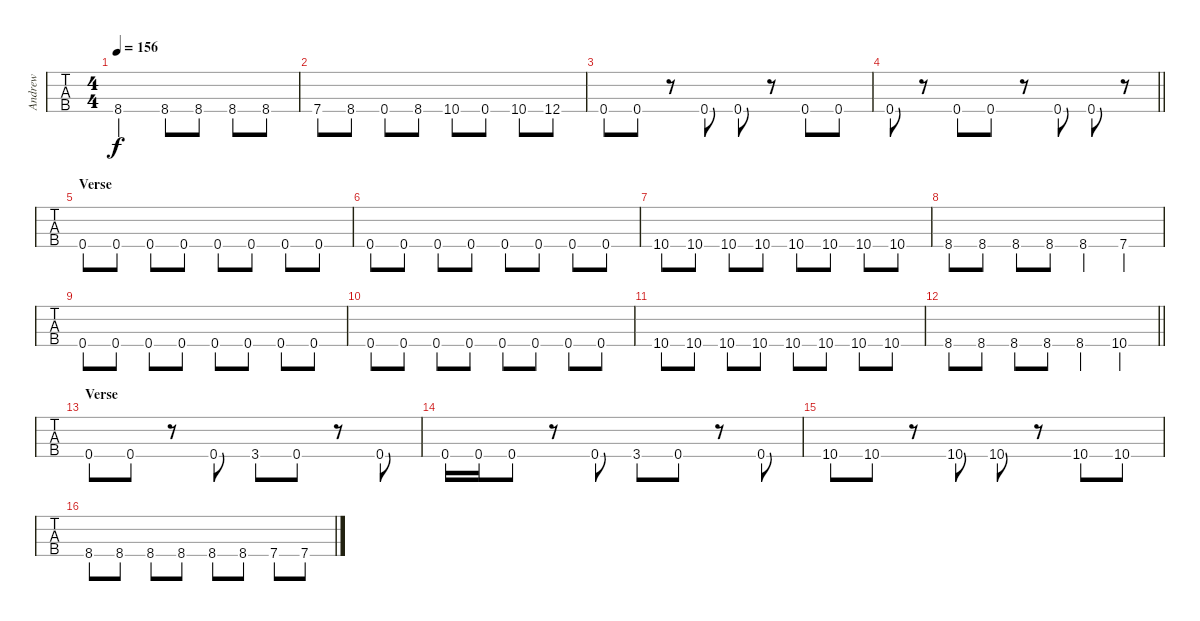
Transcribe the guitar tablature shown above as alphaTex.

\track ("Andrew" "Andrew") {instrument electricbassfinger}
\staff {tabs}
\tuning (Gb2 Db2 Ab1 Db1) {hide}
\ts (4 4)
\tempo 156
\clef f4
\ks c
8.4.2{dy f} 8.4.8 8.4.8 8.4.8 8.4.8 |
7.4.8 8.4.8 0.4.8 8.4.8 10.4.8 0.4.8 10.4.8 12.4.8 |
0.4.8 0.4.8 r.8 0.4.8 0.4.8 r.8 0.4.8 0.4.8 |
\barLineRight lightlight
0.4.8 r.8 0.4.8 0.4.8 r.8 0.4.8 0.4.8 r.8 |
\section ("" "Verse")
0.4.8 0.4.8 0.4.8 0.4.8 0.4.8 0.4.8 0.4.8 0.4.8 |
0.4.8 0.4.8 0.4.8 0.4.8 0.4.8 0.4.8 0.4.8 0.4.8 |
10.4.8 10.4.8 10.4.8 10.4.8 10.4.8 10.4.8 10.4.8 10.4.8 |
8.4.8 8.4.8 8.4.8 8.4.8 8.4.4 7.4.4 |
0.4.8 0.4.8 0.4.8 0.4.8 0.4.8 0.4.8 0.4.8 0.4.8 |
0.4.8 0.4.8 0.4.8 0.4.8 0.4.8 0.4.8 0.4.8 0.4.8 |
10.4.8 10.4.8 10.4.8 10.4.8 10.4.8 10.4.8 10.4.8 10.4.8 |
\barLineRight lightlight
8.4.8 8.4.8 8.4.8 8.4.8 8.4.4 10.4.4 |
\section ("" "Verse")
0.4.8 0.4.8 r.8 0.4.8 3.4.8 0.4.8 r.8 0.4.8 |
0.4.16 0.4.16 0.4.8 r.8 0.4.8 3.4.8 0.4.8 r.8 0.4.8 |
10.4.8 10.4.8 r.8 10.4.8 10.4.8 r.8 10.4.8 10.4.8 |
8.4.8 8.4.8 8.4.8 8.4.8 8.4.8 8.4.8 7.4.8 7.4.8
